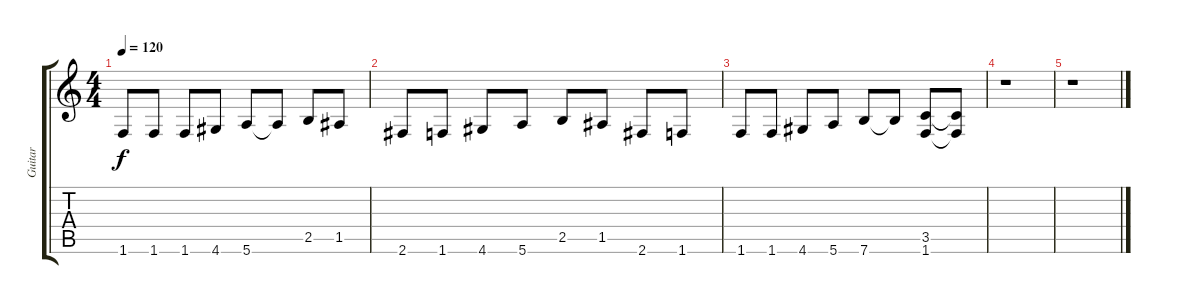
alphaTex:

\track ("Guitar" "Guitar") {instrument distortionguitar}
\staff {score tabs}
\tuning (E4 B3 G3 D3 A2 E2) {hide}
\ts (4 4)
\tempo 120
\clef g2
\ks c
1.6.8{dy f} 1.6.8 1.6.8 4.6.8 5.6.8 5.6{t}.8 2.5.8 1.5.8 |
2.6.8 1.6.8 4.6.8 5.6.8 2.5.8 1.5.8 2.6.8 1.6.8 |
1.6.8 1.6.8 4.6.8 5.6.8 7.6.8 7.6{t}.8 (3.5 1.6).8 (3.5{t} 1.6{t}).8 |
r.1 |
r.1
